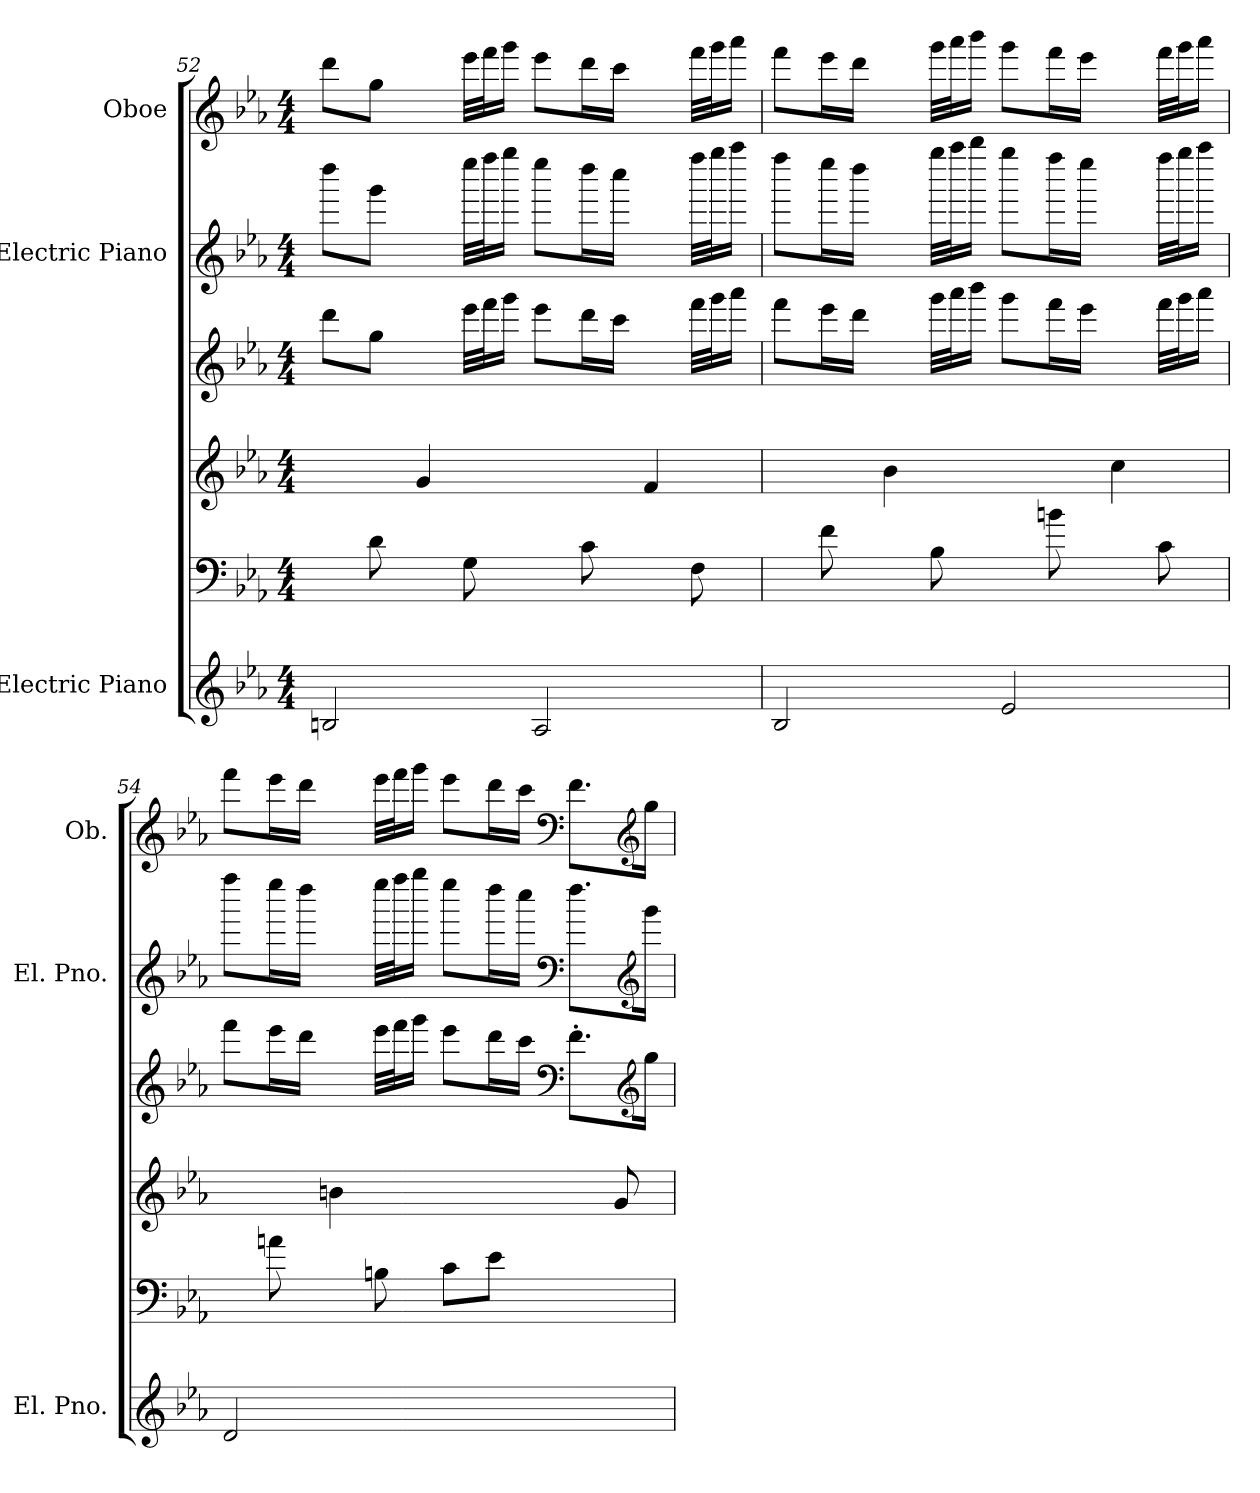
**kern	**kern	**kern	**kern	**kern	**kern
*part3	*part3	*part3	*part3	*part2	*part1
*staff6	*staff5	*staff4	*staff3	*staff2	*staff1
*I"Electric Piano	*	*	*	*I"Electric Piano	*I"Oboe
*I'El. Pno.	*	*	*	*I'El. Pno.	*I'Ob.
!!LO:LB:g=z
*clefG2	*clefF4	*clefG2	*clefG2	*clefG2	*clefG2
*k[b-e-a-]	*k[b-e-a-]	*k[b-e-a-]	*k[b-e-a-]	*k[b-e-a-]	*k[b-e-a-]
*M4/4	*M4/4	*M4/4	*M4/4	*M4/4	*M4/4
=52	=52	=52	=52	=52	=52
2Bn/	8ryy	4ryy	8ddd\L	8dddd\L	8ddd\L
.	8d\	.	8gg\J	8ggg\J	8gg\J
.	8ryy	4g/	8ryy	8ryy	8ryy
.	8G\	.	32eee-\LLL	32eeee-\LLL	32eee-\LLL
.	.	.	32fff\J	32ffff\J	32fff\J
.	.	.	16ggg\JJ	16gggg\JJ	16ggg\JJ
2A-/	8ryy	4ryy	8eee-\L	8eeee-\L	8eee-\L
.	8c\	.	16ddd\L	16dddd\L	16ddd\L
.	.	.	16ccc\JJ	16cccc\JJ	16ccc\JJ
.	8ryy	4f/	8ryy	8ryy	8ryy
.	8F\	.	32fff\LLL	32ffff\LLL	32fff\LLL
.	.	.	32ggg\J	32gggg\J	32ggg\J
.	.	.	16aaa-\JJ	16aaaa-\JJ	16aaa-\JJ
=53	=53	=53	=53	=53	=53
2B-/	8ryy	4ryy	8fff\L	8ffff\L	8fff\L
.	8f\	.	16eee-\L	16eeee-\L	16eee-\L
.	.	.	16ddd\JJ	16dddd\JJ	16ddd\JJ
.	8ryy	4b-\	8ryy	8ryy	8ryy
.	8B-\	.	32ggg\LLL	32gggg\LLL	32ggg\LLL
.	.	.	32aaa-\J	32aaaa-\J	32aaa-\J
.	.	.	16bbb-\JJ	16bbbb-\JJ	16bbb-\JJ
2e-/	8ryy	4ryy	8ggg\L	8gggg\L	8ggg\L
.	8bn\	.	16fff\L	16ffff\L	16fff\L
.	.	.	16eee-\JJ	16eeee-\JJ	16eee-\JJ
.	8ryy	4cc\	8ryy	8ryy	8ryy
.	8c\	.	32fff\LLL	32ffff\LLL	32fff\LLL
.	.	.	32ggg\J	32gggg\J	32ggg\J
.	.	.	16aaa-\JJ	16aaaa-\JJ	16aaa-\JJ
!!LO:PB:g=z
=54	=54	=54	=54	=54	=54
2d/	8ryy	4ryy	8fff\L	8ffff\L	8fff\L
.	8an\	.	16eee-\L	16eeee-\L	16eee-\L
.	.	.	16ddd\JJ	16dddd\JJ	16ddd\JJ
.	8ryy	4bn\	8ryy	8ryy	8ryy
.	8Bn\	.	32eee-\LLL	32eeee-\LLL	32eee-\LLL
.	.	.	32fff\J	32ffff\J	32fff\J
.	.	.	16ggg\JJ	16gggg\JJ	16ggg\JJ
2ryy	8c\L	4ryy	8eee-\L	8eeee-\L	8eee-\L
.	8e-\J	.	16ddd\L	16dddd\L	16ddd\L
.	.	.	16ccc\JJ	16cccc\JJ	16ccc\JJ
*	*	*	*clefF4	*clefF4	*clefF4
.	4ryy	8ryy	8.f'\L	8.ff\L	8.f\L
.	.	8g/	.	.	.
*	*	*	*clefG2	*clefG2	*clefG2
.	.	.	16gg\Jk	16ggg\Jk	16gg\Jk
=	=	=	=	=	=
*-	*-	*-	*-	*-	*-
